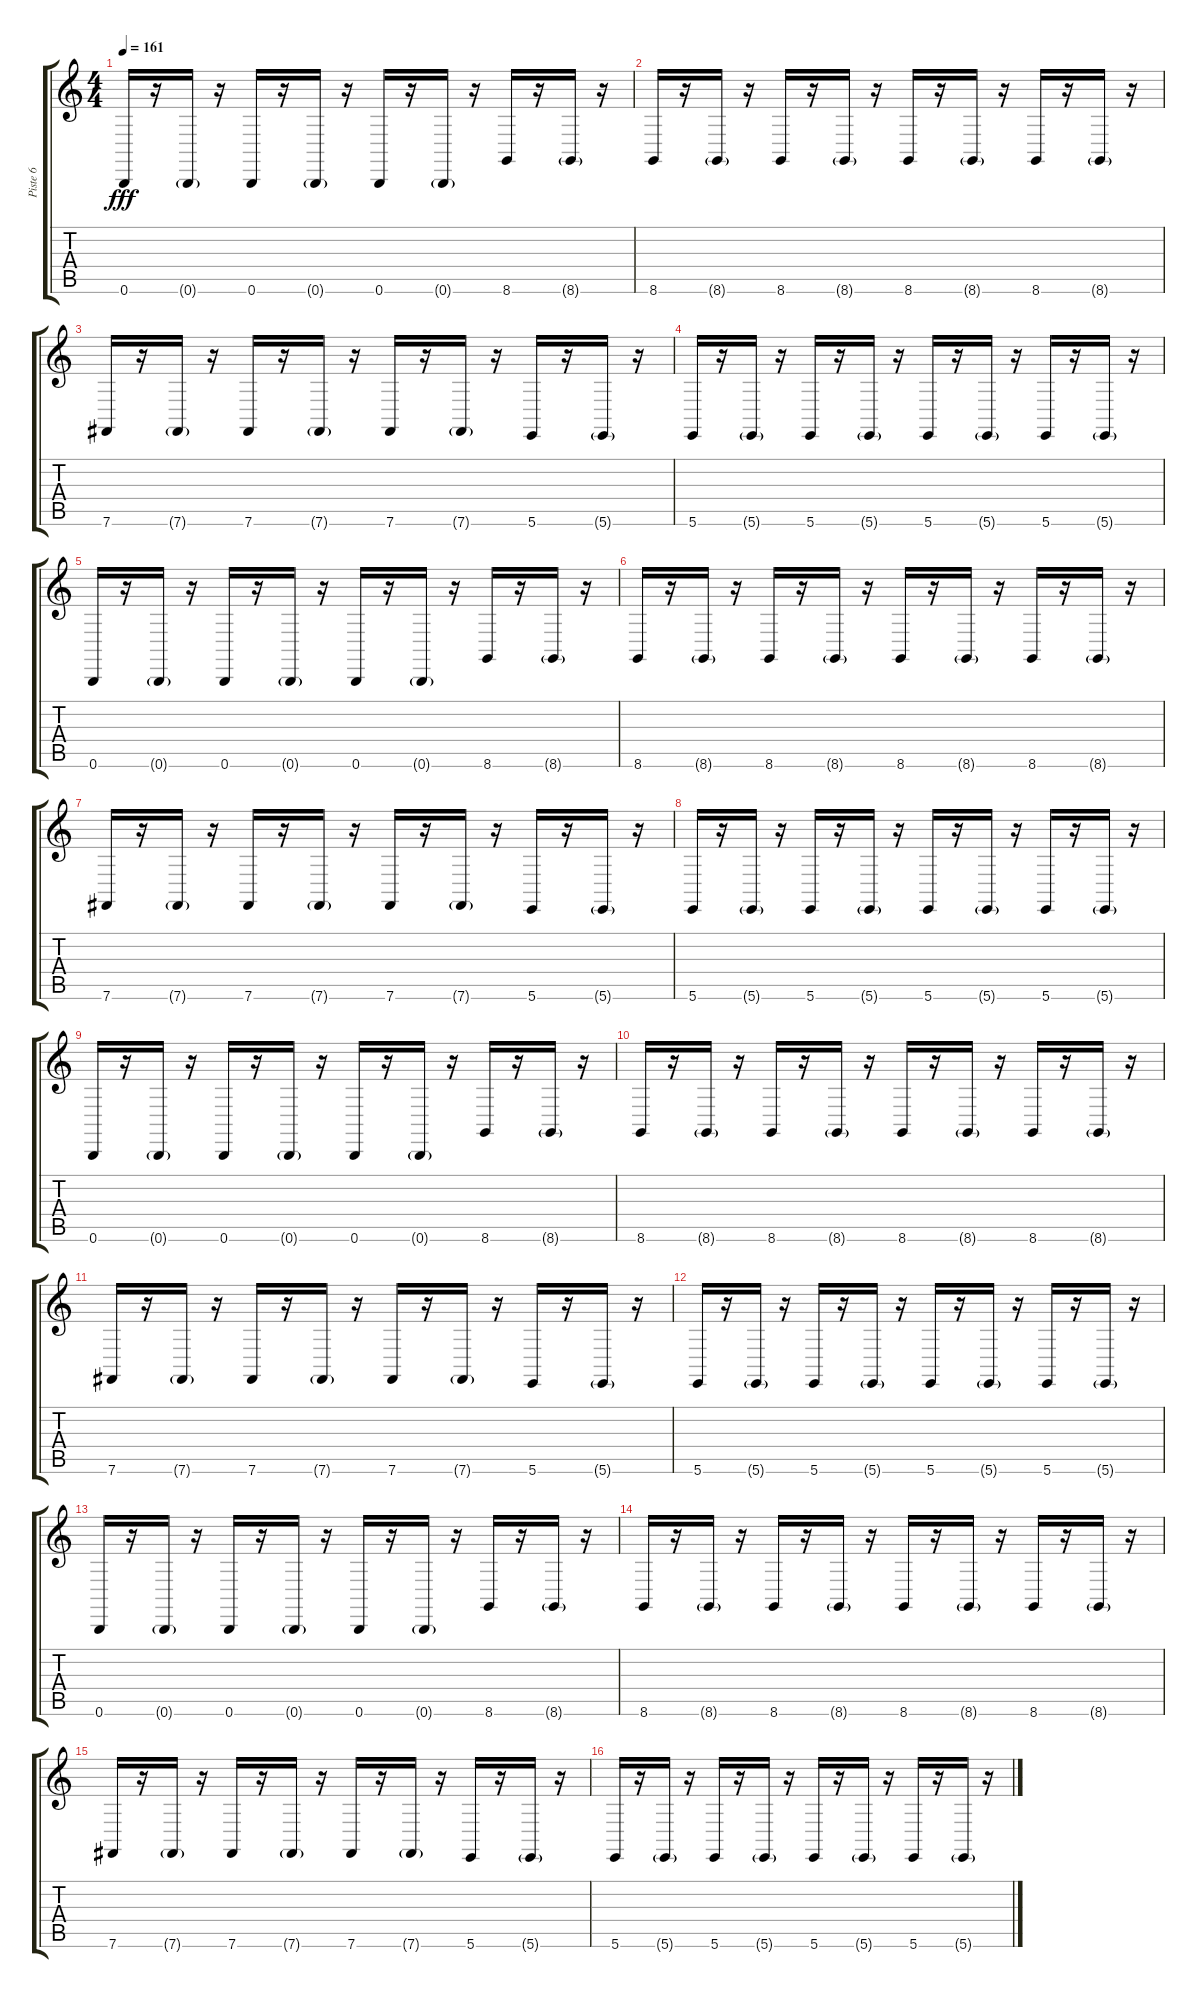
\track ("Piste 6" "Piste 6") {instrument lead2sawtooth}
\staff {score tabs}
\tuning (Db4 Ab3 E3 B2 Gb2 B1) {hide}
\ts (4 4)
\tempo 161
\clef g2
\ks c
0.6.16{dy fff volume 16 instrument electricguitarclean} r.16 0.6{g}.16 r.16 0.6.16 r.16 0.6{g}.16 r.16 0.6.16 r.16 0.6{g}.16 r.16 8.6.16 r.16 8.6{g}.16 r.16 |
8.6.16 r.16 8.6{g}.16 r.16 8.6.16 r.16 8.6{g}.16 r.16 8.6.16 r.16 8.6{g}.16 r.16 8.6.16 r.16 8.6{g}.16 r.16 |
7.6.16 r.16 7.6{g}.16 r.16 7.6.16 r.16 7.6{g}.16 r.16 7.6.16 r.16 7.6{g}.16 r.16 5.6.16 r.16 5.6{g}.16 r.16 |
5.6.16 r.16 5.6{g}.16 r.16 5.6.16 r.16 5.6{g}.16 r.16 5.6.16 r.16 5.6{g}.16 r.16 5.6.16 r.16 5.6{g}.16 r.16 |
0.6.16{volume 16 instrument electricguitarclean} r.16 0.6{g}.16 r.16 0.6.16 r.16 0.6{g}.16 r.16 0.6.16 r.16 0.6{g}.16 r.16 8.6.16 r.16 8.6{g}.16 r.16 |
8.6.16 r.16 8.6{g}.16 r.16 8.6.16 r.16 8.6{g}.16 r.16 8.6.16 r.16 8.6{g}.16 r.16 8.6.16 r.16 8.6{g}.16 r.16 |
7.6.16 r.16 7.6{g}.16 r.16 7.6.16 r.16 7.6{g}.16 r.16 7.6.16 r.16 7.6{g}.16 r.16 5.6.16 r.16 5.6{g}.16 r.16 |
5.6.16 r.16 5.6{g}.16 r.16 5.6.16 r.16 5.6{g}.16 r.16 5.6.16 r.16 5.6{g}.16 r.16 5.6.16 r.16 5.6{g}.16 r.16 |
0.6.16{volume 16 instrument electricguitarclean} r.16 0.6{g}.16 r.16 0.6.16 r.16 0.6{g}.16 r.16 0.6.16 r.16 0.6{g}.16 r.16 8.6.16 r.16 8.6{g}.16 r.16 |
8.6.16 r.16 8.6{g}.16 r.16 8.6.16 r.16 8.6{g}.16 r.16 8.6.16 r.16 8.6{g}.16 r.16 8.6.16 r.16 8.6{g}.16 r.16 |
7.6.16 r.16 7.6{g}.16 r.16 7.6.16 r.16 7.6{g}.16 r.16 7.6.16 r.16 7.6{g}.16 r.16 5.6.16 r.16 5.6{g}.16 r.16 |
5.6.16 r.16 5.6{g}.16 r.16 5.6.16 r.16 5.6{g}.16 r.16 5.6.16 r.16 5.6{g}.16 r.16 5.6.16 r.16 5.6{g}.16 r.16 |
0.6.16{volume 16 instrument electricguitarclean} r.16 0.6{g}.16 r.16 0.6.16 r.16 0.6{g}.16 r.16 0.6.16 r.16 0.6{g}.16 r.16 8.6.16 r.16 8.6{g}.16 r.16 |
8.6.16 r.16 8.6{g}.16 r.16 8.6.16 r.16 8.6{g}.16 r.16 8.6.16 r.16 8.6{g}.16 r.16 8.6.16 r.16 8.6{g}.16 r.16 |
7.6.16 r.16 7.6{g}.16 r.16 7.6.16 r.16 7.6{g}.16 r.16 7.6.16 r.16 7.6{g}.16 r.16 5.6.16 r.16 5.6{g}.16 r.16 |
5.6.16 r.16 5.6{g}.16 r.16 5.6.16 r.16 5.6{g}.16 r.16 5.6.16 r.16 5.6{g}.16 r.16 5.6.16 r.16 5.6{g}.16 r.16
